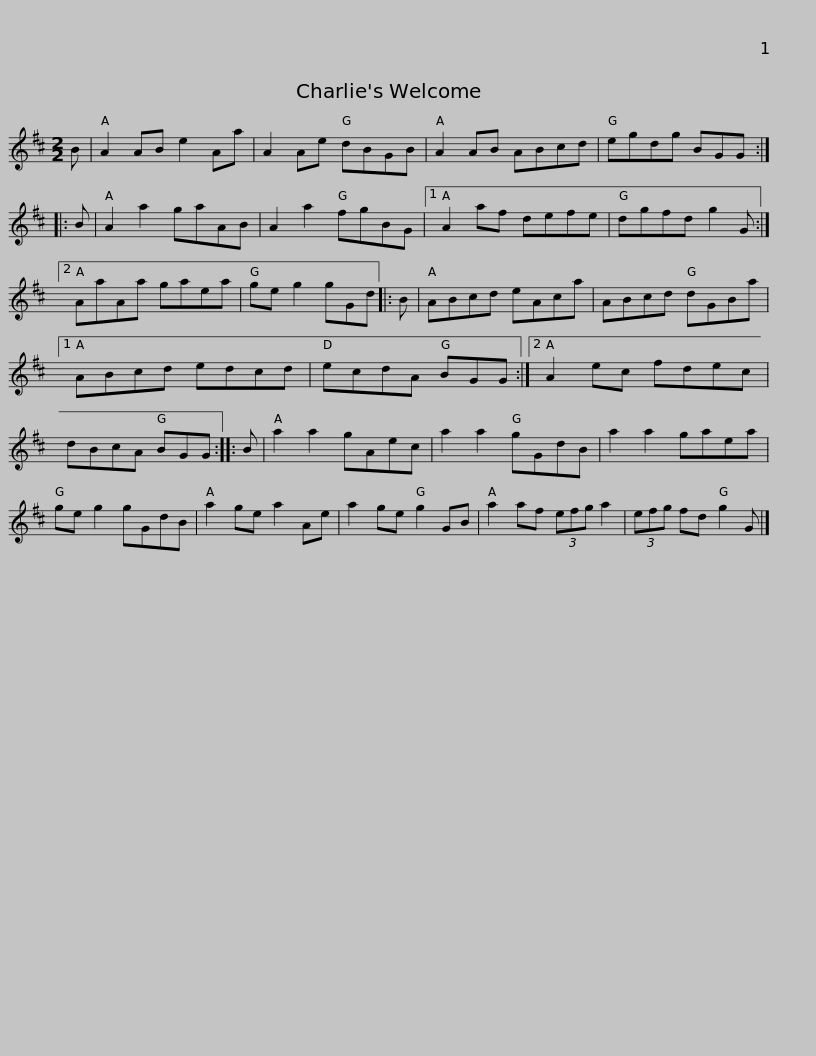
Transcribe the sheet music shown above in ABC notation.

X:1
L:1/8
M:2/2
I:linebreak $
K:D
V:1 treble
V:1
 B | A2 AB e2 Aa | A2 Ae dBGB | A2 AB ABcd | egdg BGG :: %5
 B | A2 a2 gaAB | A2 a2 fgBG |1$ A2 af defe | dgfd g2 G :|2 %10
 AaAa gaea | ge g2 gGd |: B | ABcd eAca |$ ABcd dGBa |1 %15
 ABcd edcd | ecdA BGG :|2 A2 ec fdec | dBcA BGG :: B |$ %20
 a2 a2 gAec | a2 a2 gGdB | a2 a2 gaea | ge g2 gGdB | a2 ge a2 Ae | %25
 a2 ge g2 GB |$ a2 af (3efg a2 | (3efg fd g2 G |] %28
